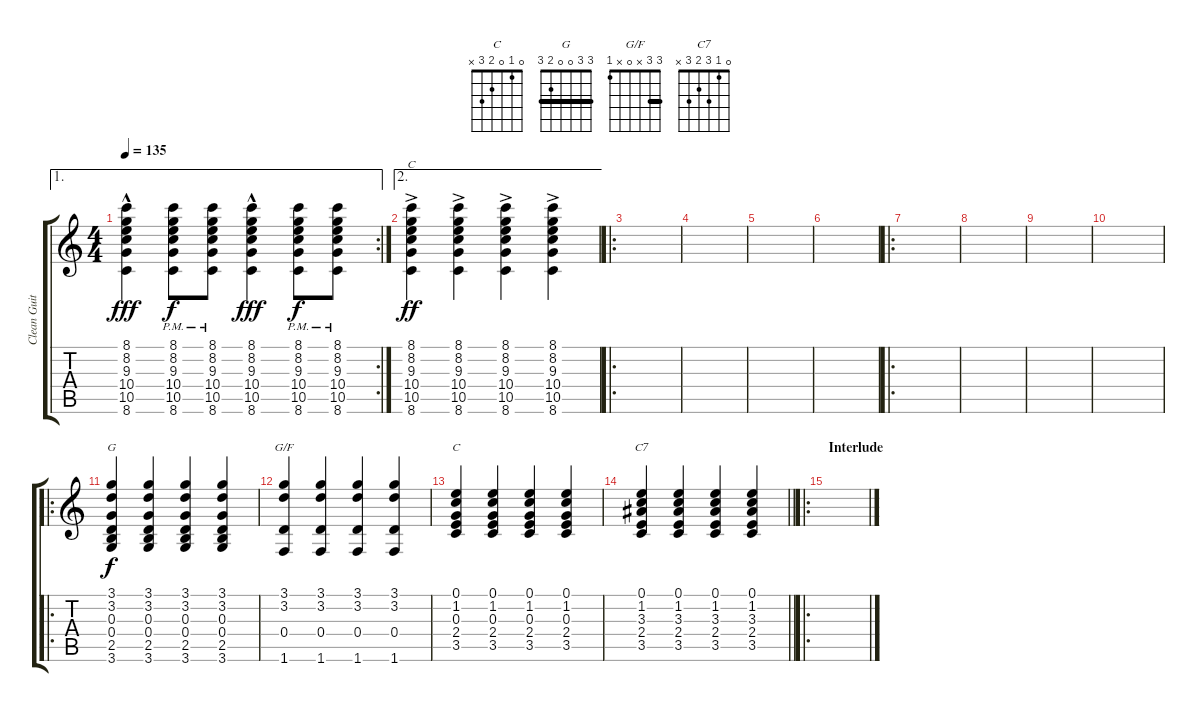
\track ("Clean Guitar" "Clean Guit") {instrument electricguitarclean}
\staff {score tabs}
\tuning (E4 B3 G3 D3 A2 E2) {hide}
\chord ("C" 8 8 9 10 10 8) {firstfret 8 barre 8}
\chord ("G" 3 3 0 0 2 3) {barre 3}
\chord ("G/F" 3 3 x 0 x 1) {barre 3}
\chord ("C" 0 1 0 2 3 x)
\chord ("C7" 0 1 3 2 3 x)
\ae 1
\rc 2
\ts (4 4)
\tempo 135
\clef g2
\ks c
(8.1{hac} 8.2{hac} 9.3{hac} 10.4{hac} 10.5{hac} 8.6{hac}).4{dy fff} (8.1{pm} 8.2{pm} 9.3{pm} 10.4{pm} 10.5{pm} 8.6{pm}).8{dy f} (8.1{pm} 8.2{pm} 9.3{pm} 10.4{pm} 10.5{pm} 8.6{pm}).8 (8.1{hac} 8.2{hac} 9.3{hac} 10.4{hac} 10.5{hac} 8.6{hac}).4{dy fff} (8.1{pm} 8.2{pm} 9.3{pm} 10.4{pm} 10.5{pm} 8.6{pm}).8{dy f} (8.1{pm} 8.2{pm} 9.3{pm} 10.4{pm} 10.5{pm} 8.6{pm}).8 |
\ae 2
(8.1{ac} 8.2{ac} 9.3{ac} 10.4{ac} 10.5{ac} 8.6{ac}).4{ch "C" dy ff} (8.1{ac} 8.2{ac} 9.3{ac} 10.4{ac} 10.5{ac} 8.6{ac}).4 (8.1{ac} 8.2{ac} 9.3{ac} 10.4{ac} 10.5{ac} 8.6{ac}).4 (8.1{ac} 8.2{ac} 9.3{ac} 10.4{ac} 10.5{ac} 8.6{ac}).4 |
\ro
|
|
|
|
\ro
|
|
|
|
\ro
(3.1 3.2 0.3 0.4 2.5 3.6).4{ch "G" dy f} (3.1 3.2 0.3 0.4 2.5 3.6).4 (3.1 3.2 0.3 0.4 2.5 3.6).4 (3.1 3.2 0.3 0.4 2.5 3.6).4 |
(3.1 3.2 0.4 1.6).4{ch "G/F"} (3.1 3.2 0.4 1.6).4 (3.1 3.2 0.4 1.6).4 (3.1 3.2 0.4 1.6).4 |
(0.1 1.2 0.3 2.4 3.5).4{ch "C"} (0.1 1.2 0.3 2.4 3.5).4 (0.1 1.2 0.3 2.4 3.5).4 (0.1 1.2 0.3 2.4 3.5).4 |
\barLineRight lightlight
(0.1 1.2 3.3 2.4 3.5).4{ch "C7"} (0.1 1.2 3.3 2.4 3.5).4 (0.1 1.2 3.3 2.4 3.5).4 (0.1 1.2 3.3 2.4 3.5).4 |
\ro
\section ("" "Interlude")
